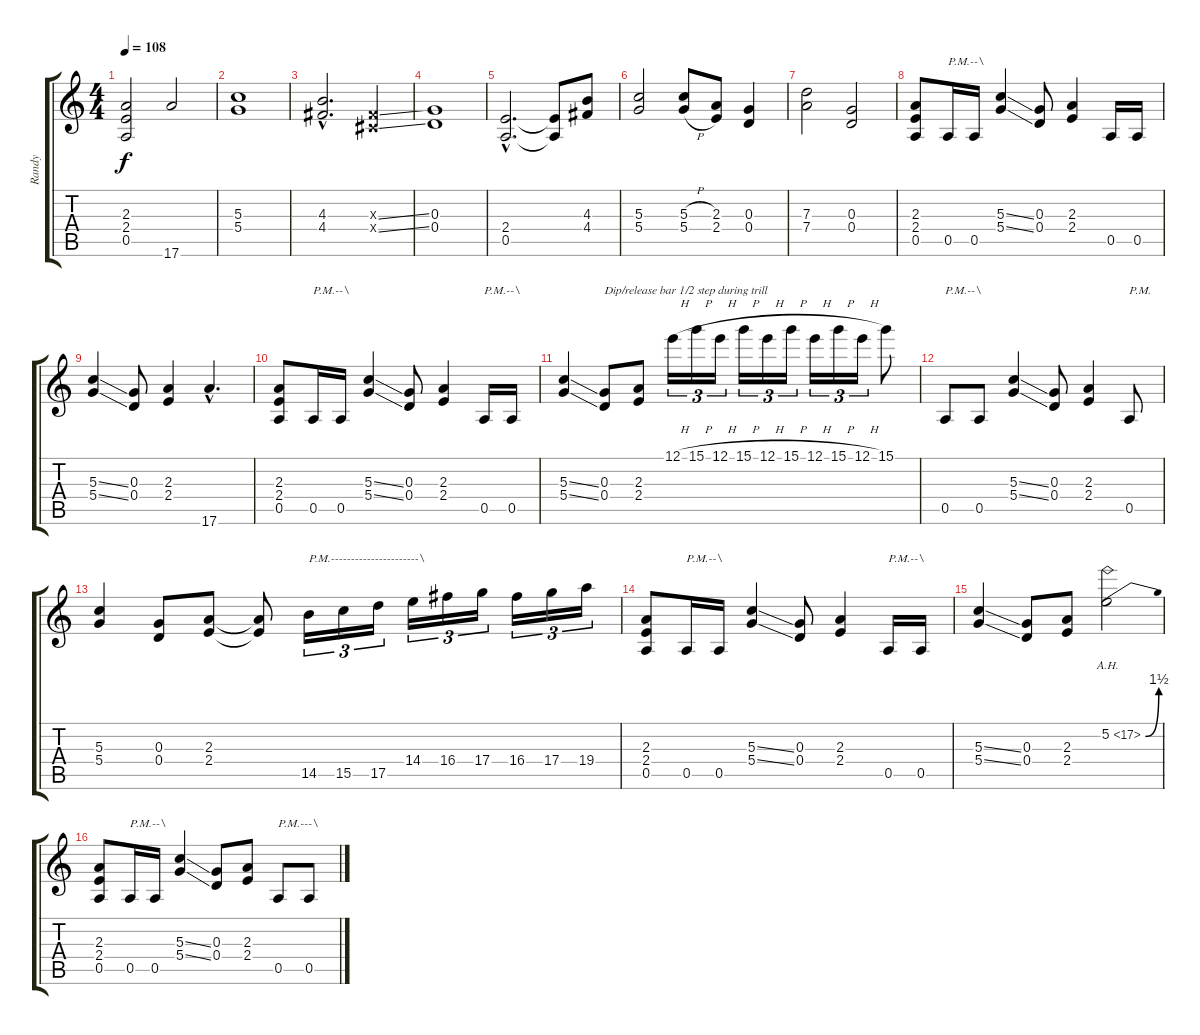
\track ("Randy" "Randy") {instrument overdrivenguitar}
\staff {score tabs}
\tuning (E4 B3 G3 D3 A2 E2) {hide}
\ts (4 4)
\tempo 108
\clef g2
\ks c
(2.3{t} 2.4{t} 0.5{t}).2{dy f} 17.6.2 |
(5.3 5.4).1 |
(4.3{hac} 4.4{hac}).2{d} (-1.3{ss x} -1.4{ss x}).4 |
(0.3 0.4).1 |
(2.4{hac} 0.5{hac}).2{d} (2.4{t} 0.5{t}).8 (4.3 4.4).8 |
(5.3 5.4).2 (5.3{h} 5.4{h}).8 (2.3 2.4).8 (0.3 0.4).4 |
(7.3 7.4).2 (0.3 0.4).2 |
(2.3 2.4 0.5).8 0.5.16{txt "P.M.--\\"} 0.5.16 (5.3{ss} 5.4{ss}).4 (0.3 0.4).8 (2.3 2.4).4 0.5.16 0.5.16 |
(5.3{ss} 5.4{ss}).4 (0.3 0.4).8 (2.3 2.4).4 17.6{hac}.4{d} |
(2.3 2.4 0.5).8 0.5.16{txt "P.M.--\\"} 0.5.16 (5.3{ss} 5.4{ss}).4 (0.3 0.4).8 (2.3 2.4).4 0.5.16{txt "P.M.--\\"} 0.5.16 |
(5.3{ss} 5.4{ss}).4 (0.3 0.4).8{txt "Dip/release bar 1/2 step during trill"} (2.3 2.4).8 12.1{h}.16{tu (3 2)} 15.1{h}.16{tu (3 2)} 12.1{h}.16{tu (3 2)} 15.1{h}.16{tu (3 2)} 12.1{h}.16{tu (3 2)} 15.1{h}.16{tu (3 2)} 12.1{h}.16{tu (3 2)} 15.1{h}.16{tu (3 2)} 12.1{h}.16{tu (3 2)} 15.1.8 |
0.5.8{txt "P.M.--\\"} 0.5.8 (5.3{ss} 5.4{ss}).4 (0.3 0.4).8 (2.3 2.4).4 0.5.8{txt "P.M."} |
(5.3 5.4).4 (0.3 0.4).8 (2.3 2.4).8 (2.3{t} 2.4{t}).8 14.5.16{tu (3 2) txt "P.M.----------------------\\"} 15.5.16{tu (3 2)} 17.5.16{tu (3 2)} 14.4.16{tu (3 2)} 16.4.16{tu (3 2)} 17.4.16{tu (3 2)} 16.4.16{tu (3 2)} 17.4.16{tu (3 2)} 19.4.16{tu (3 2)} |
(2.3 2.4 0.5).8 0.5.16{txt "P.M.--\\"} 0.5.16 (5.3{ss} 5.4{ss}).4 (0.3 0.4).8 (2.3 2.4).4 0.5.16{txt "P.M.--\\"} 0.5.16 |
(5.3{ss} 5.4{ss}).4 (0.3 0.4).8 (2.3 2.4).8 5.2{be (bend 0 0 60 6) ah 12}.2 |
(2.3 2.4 0.5).8 0.5.16{txt "P.M.--\\"} 0.5.16 (5.3{ss} 5.4{ss}).4 (0.3 0.4).8 (2.3 2.4).8 0.5.8{txt "P.M.---\\"} 0.5.8
